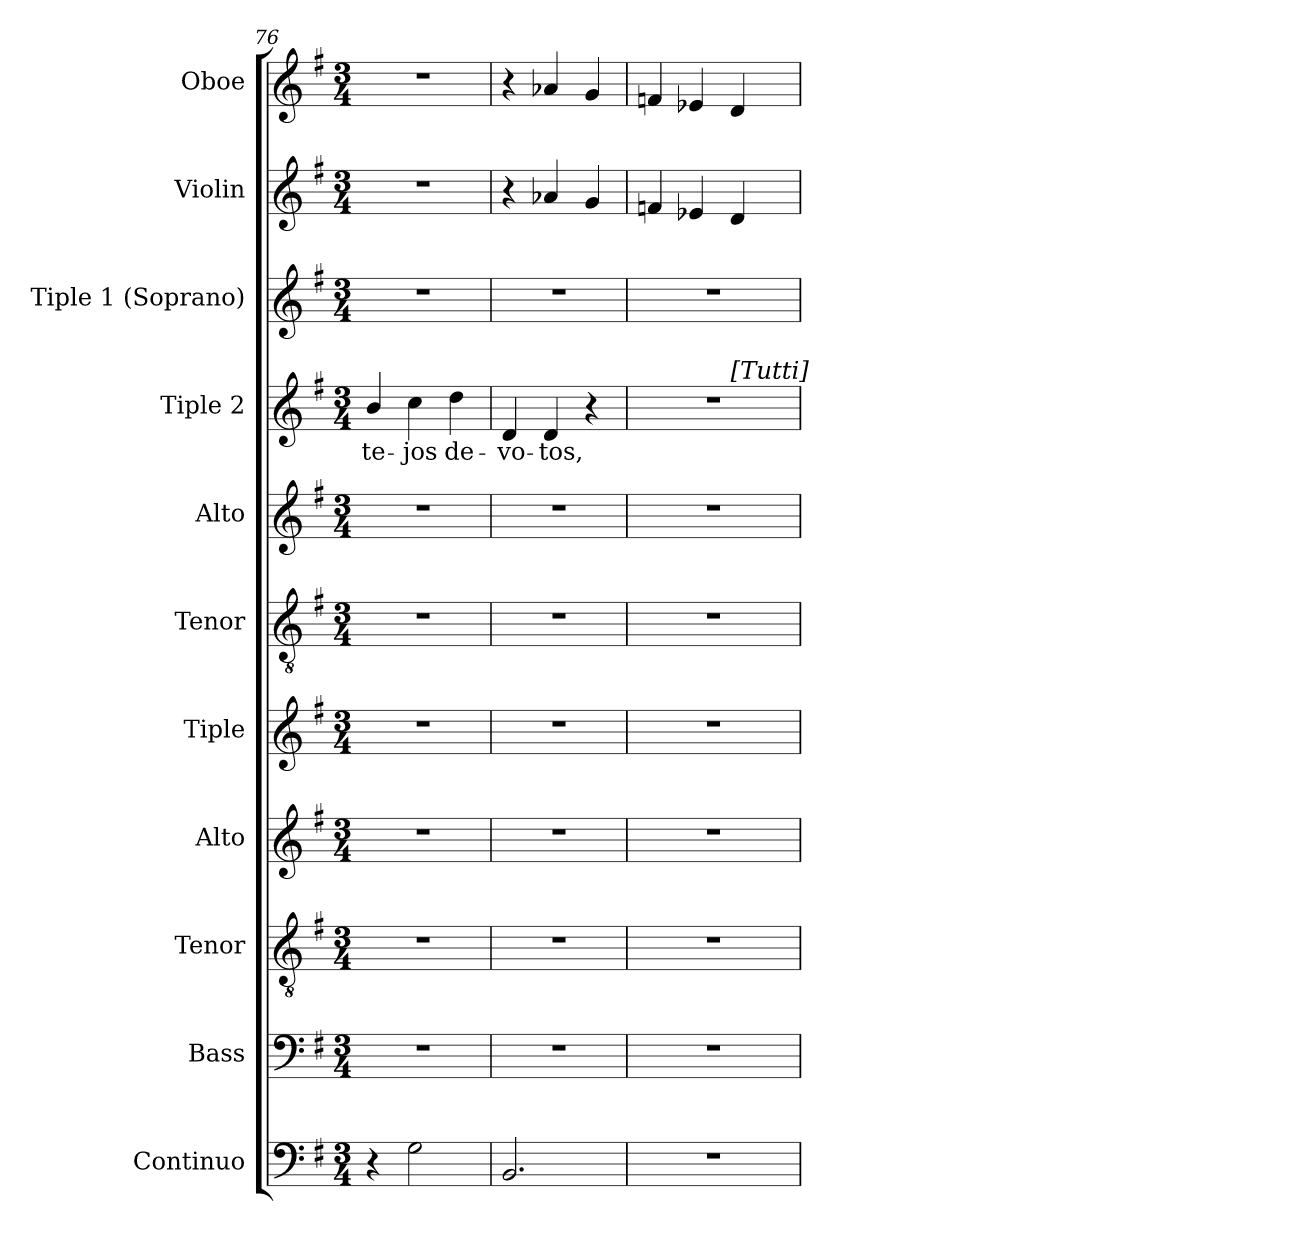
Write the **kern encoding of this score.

**kern	**kern	**kern	**kern	**kern	**kern	**kern	**kern	**text	**kern	**kern	**kern
*part11	*part10	*part9	*part8	*part7	*part6	*part5	*part4	*part4	*part3	*part2	*part1
*staff11	*staff10	*staff9	*staff8	*staff7	*staff6	*staff5	*staff4	*staff4	*staff3	*staff2	*staff1
*I"Continuo	*I"Bass	*I"Tenor	*I"Alto	*I"Tiple	*I"Tenor	*I"Alto	*I"Tiple 2	*	*I"Tiple 1 (Soprano)	*I"Violin	*I"Oboe
*I'Cont.	*I'B.	*I'T.	*I'A.	*	*I'T.	*I'A.	*	*	*I'S1.	*I'Vln.	*I'Ob.
*clefF4	*clefF4	*clefGv2	*clefG2	*clefG2	*clefGv2	*clefG2	*clefG2	*	*clefG2	*clefG2	*clefG2
*	*	*ITrd7c12	*	*	*ITrd7c12	*	*	*	*	*	*
*k[f#]	*k[f#]	*k[f#]	*k[f#]	*k[f#]	*k[f#]	*k[f#]	*k[f#]	*	*k[f#]	*k[f#]	*k[f#]
*G:	*G:	*G:	*G:	*G:	*G:	*G:	*G:	*	*G:	*G:	*G:
*M3/4	*M3/4	*M3/4	*M3/4	*M3/4	*M3/4	*M3/4	*M3/4	*	*M3/4	*M3/4	*M3/4
=76	=76	=76	=76	=76	=76	=76	=76	=76	=76	=76	=76
!	!LO:N:vis=1	!LO:N:vis=1	!LO:N:vis=1	!LO:N:vis=1	!LO:N:vis=1	!LO:N:vis=1	!	!	!	!	!
!	!	!	!	!	!	!	!	!LO:LY:b:color=#000000	!LO:N:vis=1	!LO:N:vis=1	!LO:N:vis=1
4r	2.r	2.r	2.r	2.r	2.r	2.r	4bi/	-te-	2.r	2.r	2.r
!	!	!	!	!	!	!	!	!LO:LY:b:color=#000000	!	!	!
2Gi\	.	.	.	.	.	.	4cci\	-jos	.	.	.
!	!	!	!	!	!	!	!	!LO:LY:b:color=#000000	!	!	!
.	.	.	.	.	.	.	4ddi\	de-	.	.	.
=77	=77	=77	=77	=77	=77	=77	=77	=77	=77	=77	=77
!	!LO:N:vis=1	!LO:N:vis=1	!LO:N:vis=1	!LO:N:vis=1	!LO:N:vis=1	!LO:N:vis=1	!	!	!	!	!
!	!	!	!	!	!	!	!	!LO:LY:b:color=#000000	!LO:N:vis=1	!	!
2.BBi/	2.r	2.r	2.r	2.r	2.r	2.r	4di/	-vo-	2.r	4r	4r
!	!	!	!	!	!	!	!	!LO:LY:b:color=#000000	!	!	!
.	.	.	.	.	.	.	4di/	-tos,	.	4a-Xi/	4a-Xi/
.	.	.	.	.	.	.	4r	.	.	4gi/	4gi/
=78	=78	=78	=78	=78	=78	=78	=78	=78	=78	=78	=78
!LO:N:vis=1	!LO:N:vis=1	!LO:N:vis=1	!LO:N:vis=1	!LO:N:vis=1	!LO:N:vis=1	!LO:N:vis=1	!LO:N:vis=1	!	!LO:N:vis=1	!	!
*	*	*	*	*	*	*	*^	*	*	*	*
2.r	2.r	2.r	2.r	2.r	2.r	2.r	2.r	2ryy	.	2.r	4fni/	4fni/
.	.	.	.	.	.	.	.	.	.	.	4e-Xi/	4e-Xi/
!	!	!	!	!	!	!	!	!LO:TX:a:t=[Tutti]	!	!	!	!
.	.	.	.	.	.	.	.	4ryy	.	.	4di/	4di/
*	*	*	*	*	*	*	*v	*v	*	*	*	*
=	=	=	=	=	=	=	=	=	=	=	=
*-	*-	*-	*-	*-	*-	*-	*-	*-	*-	*-	*-
